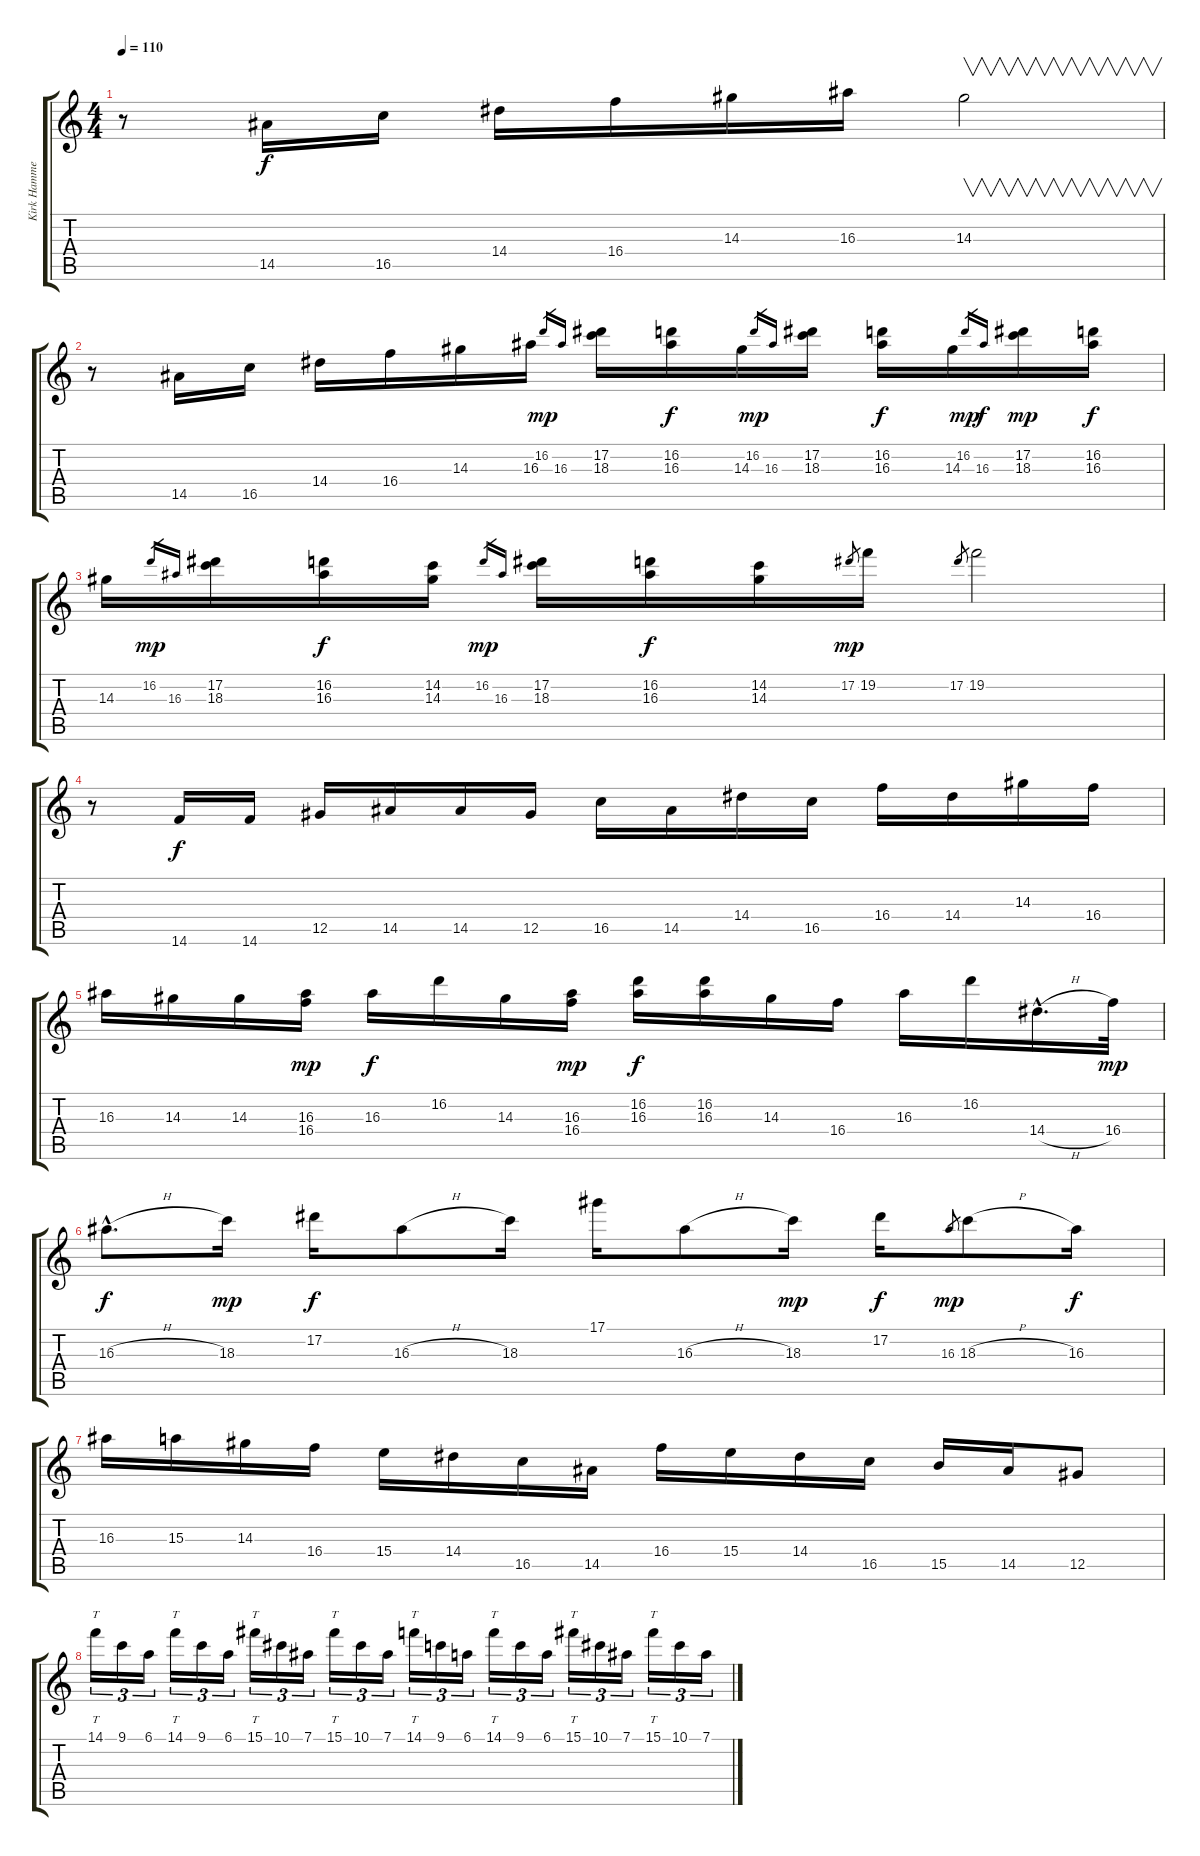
\track ("Kirk Hammett (Distortion Guitar)" "Kirk Hamme") {instrument overdrivenguitar}
\staff {score tabs}
\tuning (Eb4 Bb3 Gb3 Db3 Ab2 Eb2) {hide}
\ts (4 4)
\tempo 110
\clef g2
\ks c
r.8{dy f} 14.5.16 16.5.16 14.4.16 16.4.16 14.3.16 16.3.16 14.3.2{v} |
r.8 14.5.16 16.5.16 14.4.16 16.4.16 14.3.16 16.3.16 16.2.16{gr dy mp} 16.3.16{gr} (17.2 18.3).16 (16.2 16.3).16{dy f} 14.3.16 16.2.16{gr dy mp} 16.3.16{gr} (17.2 18.3).16 (16.2 16.3).16{dy f} 14.3.16 16.2.16{gr dy mp} 16.3.16{gr dy f} (17.2 18.3).16{dy mp} (16.2 16.3).16{dy f} |
14.3.16 16.2.16{gr dy mp} 16.3.16{gr} (17.2 18.3).16 (16.2 16.3).16{dy f} (14.2 14.3).16 16.2.16{gr dy mp} 16.3.16{gr} (17.2 18.3).16 (16.2 16.3).16{dy f} (14.2 14.3).16 17.2.8{gr dy mp} 19.2.16 17.2.8{gr} 19.2.2 |
r.8 14.6.16{dy f} 14.6.16 12.5.16 14.5.16 14.5.16 12.5.16 16.5.16 14.5.16 14.4.16 16.5.16 16.4.16 14.4.16 14.3.16 16.4.16 |
16.3.16 14.3.16 14.3.16 (16.3 16.4).16{dy mp} 16.3.16{dy f} 16.2.16 14.3.16 (16.3 16.4).16{dy mp} (16.2 16.3).16{dy f} (16.2 16.3).16 14.3.16 16.4.16 16.3.16 16.2.16 14.4{h hac}.16{d} 16.4.32{dy mp} |
16.3{h hac}.8{d dy f} 18.3.16{dy mp} 17.2.16{dy f} 16.3{h}.8 18.3.16 17.1.16 16.3{h}.8 18.3.16{dy mp} 17.2.16{dy f} 16.3.8{gr dy mp} 18.3{h}.8 16.3.16{dy f} |
16.3.16 15.3.16 14.3.16 16.4.16 15.4.16 14.4.16 16.5.16 14.5.16 16.4.16 15.4.16 14.4.16 16.5.16 15.5.16 14.5.16 12.5.8 |
14.1.16{tt tu (3 2)} 9.1.16{tu (3 2)} 6.1.16{tu (3 2)} 14.1.16{tt tu (3 2)} 9.1.16{tu (3 2)} 6.1.16{tu (3 2)} 15.1.16{tt tu (3 2)} 10.1.16{tu (3 2)} 7.1.16{tu (3 2)} 15.1.16{tt tu (3 2)} 10.1.16{tu (3 2)} 7.1.16{tu (3 2)} 14.1.16{tt tu (3 2)} 9.1.16{tu (3 2)} 6.1.16{tu (3 2)} 14.1.16{tt tu (3 2)} 9.1.16{tu (3 2)} 6.1.16{tu (3 2)} 15.1.16{tt tu (3 2)} 10.1.16{tu (3 2)} 7.1.16{tu (3 2)} 15.1.16{tt tu (3 2)} 10.1.16{tu (3 2)} 7.1.16{tu (3 2)}
